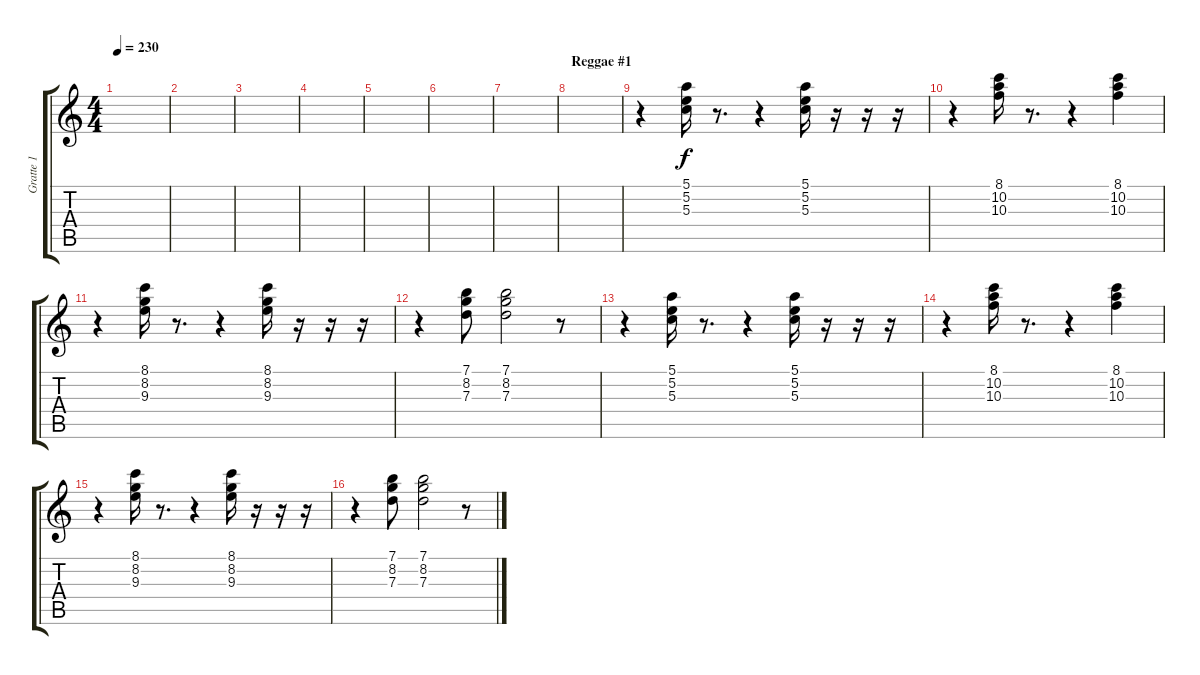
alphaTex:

\track ("Gratte 1" "Gratte 1") {instrument electricguitarmuted}
\staff {score tabs}
\tuning (E4 B3 G3 D3 A2 E2) {hide}
\ts (4 4)
\tempo 230
\clef g2
\ks c
|
|
|
|
|
|
|
\section ("" "Reggae #1")
|
r.4{instrument electricguitarmuted} (5.1 5.2 5.3).16 r.8{d} r.4 (5.1 5.2 5.3).16 r.16 r.16 r.16 |
r.4 (8.1 10.2 10.3).16 r.8{d} r.4 (8.1 10.2 10.3).4 |
r.4 (8.1 8.2 9.3).16 r.8{d} r.4 (8.1 8.2 9.3).16 r.16 r.16 r.16 |
r.4 (7.1 8.2 7.3).8 (7.1 8.2 7.3).2 r.8 |
r.4 (5.1 5.2 5.3).16 r.8{d} r.4 (5.1 5.2 5.3).16 r.16 r.16 r.16 |
r.4 (8.1 10.2 10.3).16 r.8{d} r.4 (8.1 10.2 10.3).4 |
r.4 (8.1 8.2 9.3).16 r.8{d} r.4 (8.1 8.2 9.3).16 r.16 r.16 r.16 |
r.4 (7.1 8.2 7.3).8 (7.1 8.2 7.3).2 r.8
